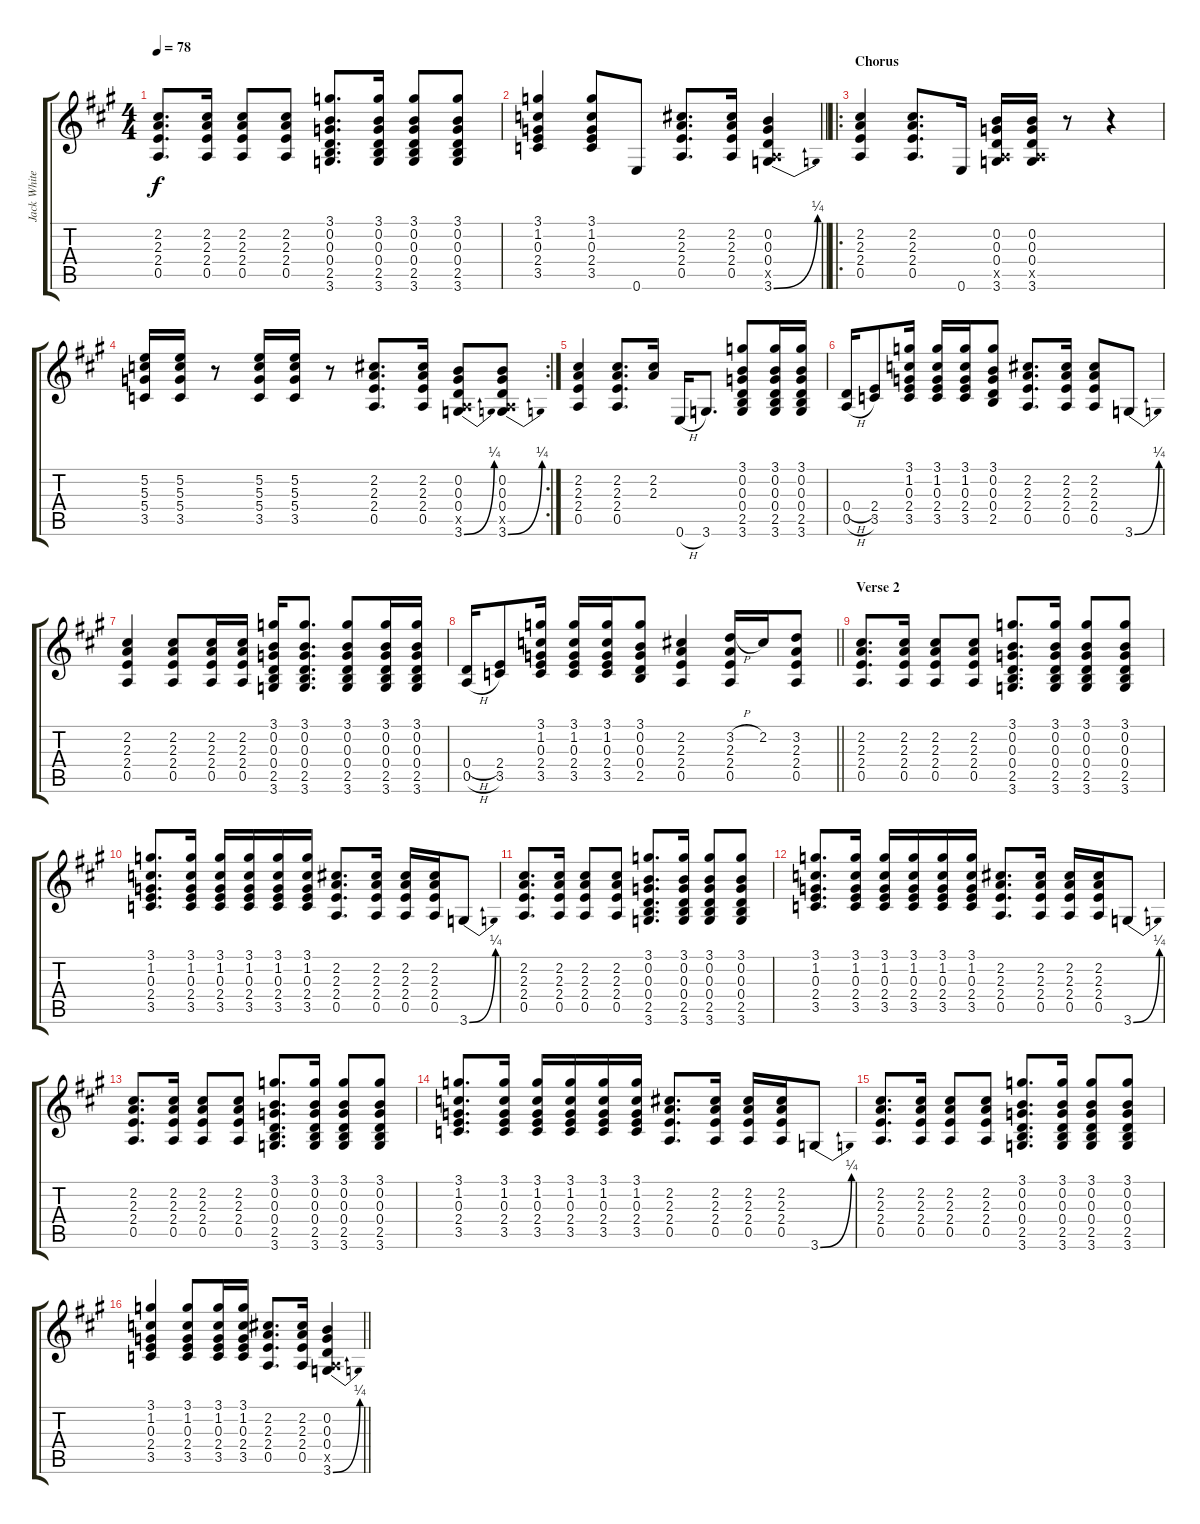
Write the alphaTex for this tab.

\track ("Jack White (Clean Guitar)" "Jack White") {instrument electricguitarclean}
\staff {score tabs}
\tuning (E4 B3 G3 D3 A2 E2) {hide}
\ts (4 4)
\tempo 78
\clef g2
\ks a
(2.2 2.3 2.4 0.5).8{d dy f} (2.2 2.3 2.4 0.5).16 (2.2 2.3 2.4 0.5).8 (2.2 2.3 2.4 0.5).8 (3.1 0.2 0.3 0.4 2.5 3.6).8{d} (3.1 0.2 0.3 0.4 2.5 3.6).16 (3.1 0.2 0.3 0.4 2.5 3.6).8 (3.1 0.2 0.3 0.4 2.5 3.6).8 |
\barLineRight lightlight
(3.1 1.2 0.3 2.4 3.5).4 (3.1 1.2 0.3 2.4 3.5).8 0.6.8 (2.2 2.3 2.4 0.5).8{d} (2.2 2.3 2.4 0.5).16 (0.2 0.3 0.4 0.5{x} 3.6{be (bend 0 0 60 1)}).4 |
\ro
\section ("" "Chorus")
(2.2 2.3 2.4 0.5).4 (2.2 2.3 2.4 0.5).8{d} 0.6.16 (0.2 0.3 0.4 0.5{x} 3.6).16 (0.2 0.3 0.4 0.5{x} 3.6).16 r.8 r.4 |
\rc 2
(5.2 5.3 5.4 3.5).16 (5.2 5.3 5.4 3.5).16 r.8 (5.2 5.3 5.4 3.5).16 (5.2 5.3 5.4 3.5).16 r.8 (2.2 2.3 2.4 0.5).8{d} (2.2 2.3 2.4 0.5).16 (0.2 0.3 0.4 0.5{x} 3.6{be (bend 0 0 60 1)}).8 (0.2 0.3 0.4 0.5{x} 3.6{be (bend 0 0 60 1)}).8 |
(2.2 2.3 2.4 0.5).4 (2.2 2.3 2.4 0.5).8{d} (2.2 2.3).16 0.6{h}.16 3.6.8{d} (3.1 0.2 0.3 0.4 2.5 3.6).8 (3.1 0.2 0.3 0.4 2.5 3.6).16 (3.1 0.2 0.3 0.4 2.5 3.6).16 |
(0.4{h} 0.5{h}).16 (2.4 3.5).8 (3.1 1.2 0.3 2.4 3.5).16 (3.1 1.2 0.3 2.4 3.5).16 (3.1 1.2 0.3 2.4 3.5).16 (3.1 0.2 0.3 0.4 2.5).8 (2.2 2.3 2.4 0.5).8{d} (2.2 2.3 2.4 0.5).16 (2.2 2.3 2.4 0.5).8 3.6{be (bend 0 0 60 1)}.8 |
(2.2 2.3 2.4 0.5).4 (2.2 2.3 2.4 0.5).8 (2.2 2.3 2.4 0.5).16 (2.2 2.3 2.4 0.5).16 (3.1 0.2 0.3 0.4 2.5 3.6).16 (3.1 0.2 0.3 0.4 2.5 3.6).8{d} (3.1 0.2 0.3 0.4 2.5 3.6).8 (3.1 0.2 0.3 0.4 2.5 3.6).16 (3.1 0.2 0.3 0.4 2.5 3.6).16 |
\barLineRight lightlight
(0.4{h} 0.5{h}).16 (2.4 3.5).8 (3.1 1.2 0.3 2.4 3.5).16 (3.1 1.2 0.3 2.4 3.5).16 (3.1 1.2 0.3 2.4 3.5).16 (3.1 0.2 0.3 0.4 2.5).8 (2.2 2.3 2.4 0.5).4 (3.2{h} 2.3 2.4 0.5).16 2.2.16 (3.2 2.3 2.4 0.5).8 |
\section ("" "Verse 2")
(2.2 2.3 2.4 0.5).8{d} (2.2 2.3 2.4 0.5).16 (2.2 2.3 2.4 0.5).8 (2.2 2.3 2.4 0.5).8 (3.1 0.2 0.3 0.4 2.5 3.6).8{d} (3.1 0.2 0.3 0.4 2.5 3.6).16 (3.1 0.2 0.3 0.4 2.5 3.6).8 (3.1 0.2 0.3 0.4 2.5 3.6).8 |
(3.1 1.2 0.3 2.4 3.5).8{d} (3.1 1.2 0.3 2.4 3.5).16 (3.1 1.2 0.3 2.4 3.5).16 (3.1 1.2 0.3 2.4 3.5).16 (3.1 1.2 0.3 2.4 3.5).16 (3.1 1.2 0.3 2.4 3.5).16 (2.2 2.3 2.4 0.5).8{d} (2.2 2.3 2.4 0.5).16 (2.2 2.3 2.4 0.5).16 (2.2 2.3 2.4 0.5).16 3.6{be (bend 0 0 60 1)}.8 |
(2.2 2.3 2.4 0.5).8{d} (2.2 2.3 2.4 0.5).16 (2.2 2.3 2.4 0.5).8 (2.2 2.3 2.4 0.5).8 (3.1 0.2 0.3 0.4 2.5 3.6).8{d} (3.1 0.2 0.3 0.4 2.5 3.6).16 (3.1 0.2 0.3 0.4 2.5 3.6).8 (3.1 0.2 0.3 0.4 2.5 3.6).8 |
(3.1 1.2 0.3 2.4 3.5).8{d} (3.1 1.2 0.3 2.4 3.5).16 (3.1 1.2 0.3 2.4 3.5).16 (3.1 1.2 0.3 2.4 3.5).16 (3.1 1.2 0.3 2.4 3.5).16 (3.1 1.2 0.3 2.4 3.5).16 (2.2 2.3 2.4 0.5).8{d} (2.2 2.3 2.4 0.5).16 (2.2 2.3 2.4 0.5).16 (2.2 2.3 2.4 0.5).16 3.6{be (bend 0 0 60 1)}.8 |
(2.2 2.3 2.4 0.5).8{d} (2.2 2.3 2.4 0.5).16 (2.2 2.3 2.4 0.5).8 (2.2 2.3 2.4 0.5).8 (3.1 0.2 0.3 0.4 2.5 3.6).8{d} (3.1 0.2 0.3 0.4 2.5 3.6).16 (3.1 0.2 0.3 0.4 2.5 3.6).8 (3.1 0.2 0.3 0.4 2.5 3.6).8 |
(3.1 1.2 0.3 2.4 3.5).8{d} (3.1 1.2 0.3 2.4 3.5).16 (3.1 1.2 0.3 2.4 3.5).16 (3.1 1.2 0.3 2.4 3.5).16 (3.1 1.2 0.3 2.4 3.5).16 (3.1 1.2 0.3 2.4 3.5).16 (2.2 2.3 2.4 0.5).8{d} (2.2 2.3 2.4 0.5).16 (2.2 2.3 2.4 0.5).16 (2.2 2.3 2.4 0.5).16 3.6{be (bend 0 0 60 1)}.8 |
(2.2 2.3 2.4 0.5).8{d} (2.2 2.3 2.4 0.5).16 (2.2 2.3 2.4 0.5).8 (2.2 2.3 2.4 0.5).8 (3.1 0.2 0.3 0.4 2.5 3.6).8{d} (3.1 0.2 0.3 0.4 2.5 3.6).16 (3.1 0.2 0.3 0.4 2.5 3.6).8 (3.1 0.2 0.3 0.4 2.5 3.6).8 |
\barLineRight lightlight
(3.1 1.2 0.3 2.4 3.5).4 (3.1 1.2 0.3 2.4 3.5).8 (3.1 1.2 0.3 2.4 3.5).16 (3.1 1.2 0.3 2.4 3.5).16 (2.2 2.3 2.4 0.5).8{d} (2.2 2.3 2.4 0.5).16 (0.2 0.3 0.4 0.5{x} 3.6{be (bend 0 0 60 1)}).4
